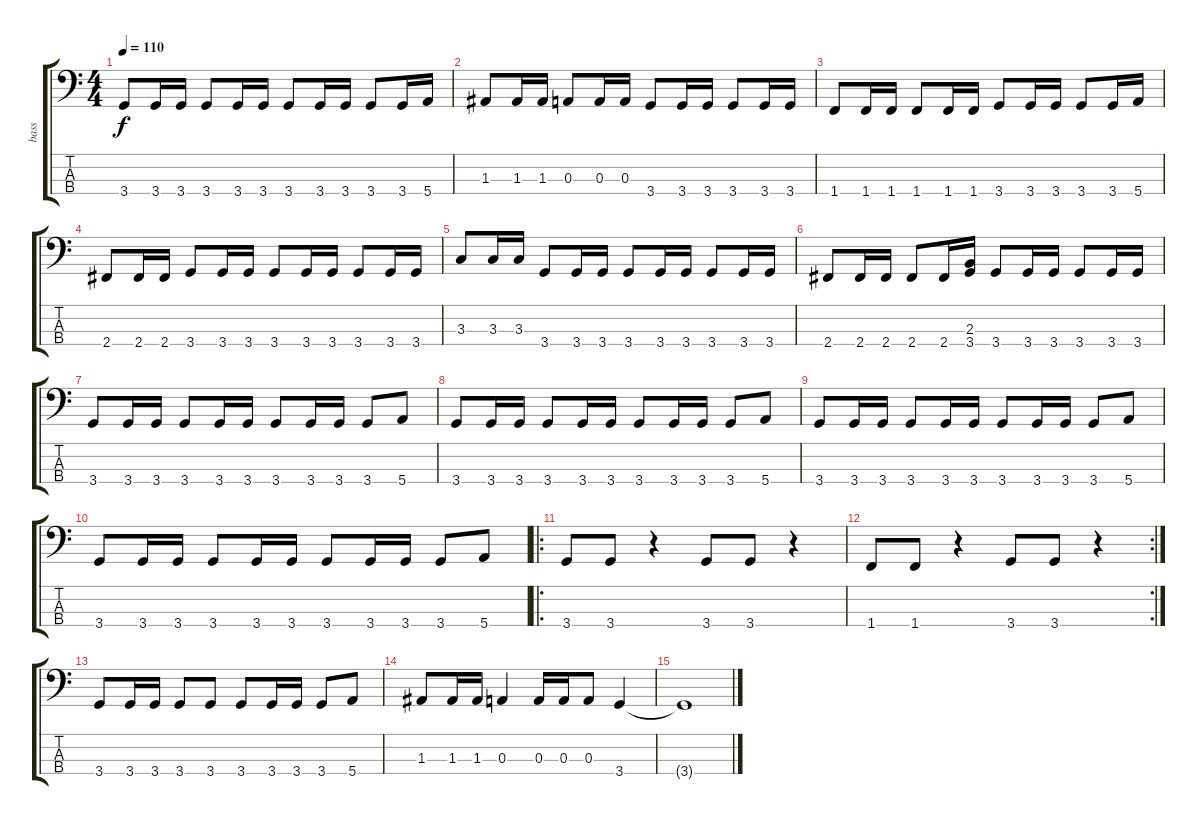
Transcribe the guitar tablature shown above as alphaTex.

\track ("bass" "bass") {instrument electricbassfinger}
\staff {score tabs}
\tuning (G2 D2 A1 E1) {hide}
\ts (4 4)
\tempo 110
\clef f4
\ks c
3.4.8{dy f} 3.4.16 3.4.16 3.4.8 3.4.16 3.4.16 3.4.8 3.4.16 3.4.16 3.4.8 3.4.16 5.4.16 |
1.3.8 1.3.16 1.3.16 0.3.8 0.3.16 0.3.16 3.4.8 3.4.16 3.4.16 3.4.8 3.4.16 3.4.16 |
1.4.8 1.4.16 1.4.16 1.4.8 1.4.16 1.4.16 3.4.8 3.4.16 3.4.16 3.4.8 3.4.16 5.4.16 |
2.4.8 2.4.16 2.4.16 3.4.8 3.4.16 3.4.16 3.4.8 3.4.16 3.4.16 3.4.8 3.4.16 3.4.16 |
3.3.8 3.3.16 3.3.16 3.4.8 3.4.16 3.4.16 3.4.8 3.4.16 3.4.16 3.4.8 3.4.16 3.4.16 |
2.4.8 2.4.16 2.4.16 2.4.8 2.4.16 (2.3 3.4).16 3.4.8 3.4.16 3.4.16 3.4.8 3.4.16 3.4.16 |
3.4.8 3.4.16 3.4.16 3.4.8 3.4.16 3.4.16 3.4.8 3.4.16 3.4.16 3.4.8 5.4.8 |
3.4.8 3.4.16 3.4.16 3.4.8 3.4.16 3.4.16 3.4.8 3.4.16 3.4.16 3.4.8 5.4.8 |
3.4.8 3.4.16 3.4.16 3.4.8 3.4.16 3.4.16 3.4.8 3.4.16 3.4.16 3.4.8 5.4.8 |
3.4.8 3.4.16 3.4.16 3.4.8 3.4.16 3.4.16 3.4.8 3.4.16 3.4.16 3.4.8 5.4.8 |
\ro
3.4.8 3.4.8 r.4 3.4.8 3.4.8 r.4 |
\rc 2
1.4.8 1.4.8 r.4 3.4.8 3.4.8 r.4 |
3.4.8 3.4.16 3.4.16 3.4.8 3.4.8 3.4.8 3.4.16 3.4.16 3.4.8 5.4.8 |
1.3.8 1.3.16 1.3.16 0.3.4 0.3.16 0.3.16 0.3.8 3.4.4 |
3.4{t}.1
